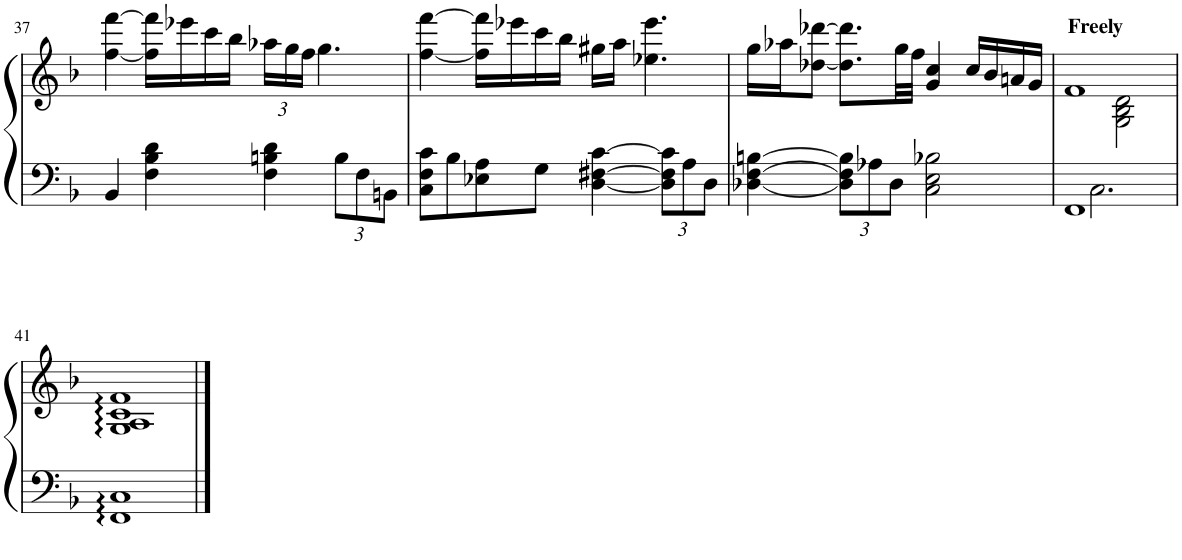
**kern	**kern
*part1	*part1
*staff2	*staff1
*I"Piano	*
*I'Pno	*
!!LO:PB:g=z
*clefF4	*clefG2
*k[b-]	*k[b-]
*M4/4	*M4/4
=37	=37
4BB-/	[4ff\ [4fff\
4F\ 4B-\ 4d\	16ff\] 16fff\]LL
.	16eee-X\
.	16ccc\
.	16bb-\JJ
*	*Xbrackettup
4F\ 4Bn\ 4d\	24aa-X\LL
.	24gg\
.	24ff\JJ
.	4.gg\
*Xbrackettup	*
12B\L	.
12F\	.
12BBn\J	.
=38	=38
8C\ 8F\ 8c\L	[4ff\ [4fff\
8B-\	.
8E-X\ 8A\	16ff\] 16fff\]LL
.	16eee-X\
8G\J	16ccc\
.	16bb-\JJ
[4D\ [4F#X\ [4c\	16gg#X\LL
.	16aa\JJ
.	4.ee-X\ 4.eee-\
12D\] 12F#\] 12c\]L	.
12A\	.
12D\J	.
=39	=39
[4D-X\ [4F\ [4Bn\	16gg\LL
.	16aa-X\J
.	[8dd-X\ [8ddd-X\J
12D-\] 12F\] 12B\]L	8.dd-\] 8.ddd-\]L
12A-X\	.
12D-\J	.
.	32gg\LL
.	32ff\JJJ
2C\ 2E\ 2B-X\	4g/ 4cc/
.	16cc/LL
.	16b-/
.	16an/
.	16g/JJ
=40	=40
*^	*^
!	!	!LO:TX:a:B:t=Freely	!
1FF	4ryy	1f	2ryy
.	2.C\	.	.
.	.	.	2G\ 2B-\ 2d\
*v	*v	*	*
*	*v	*v
!!LO:LB:g=z
=41	=41
1FF: 1C:	1G 1A 1c 1f
==	==
*-	*-
